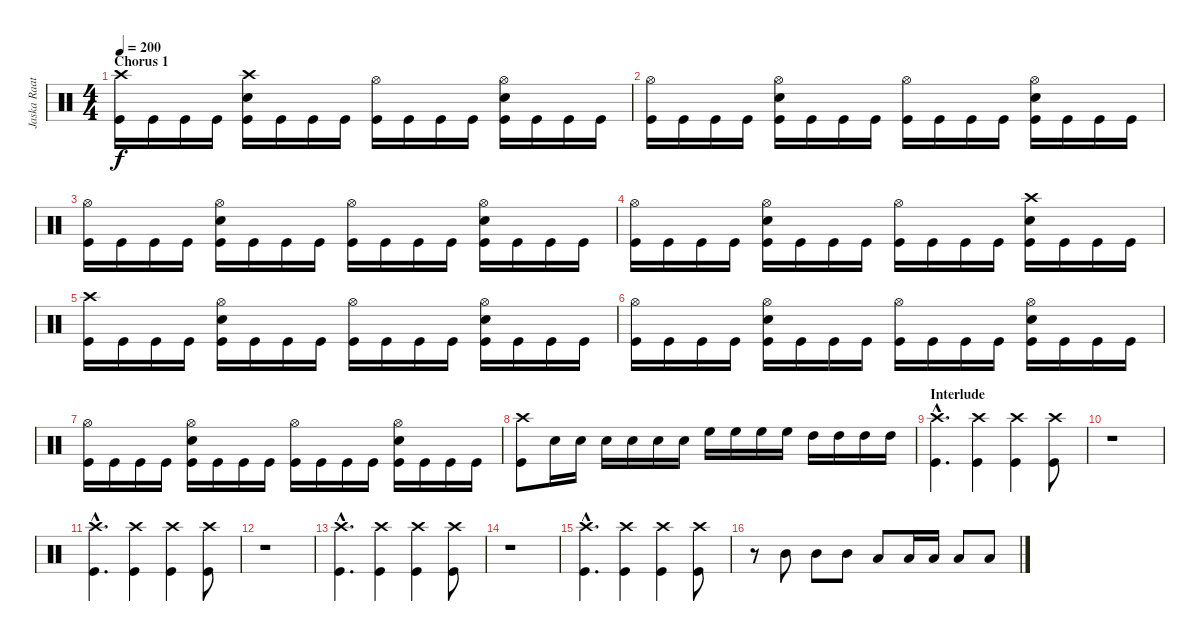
\track ("Jaska Raatikainen" "Jaska Raat") {instrument percussion}
\staff {score}
\articulation defaults
\ts (4 4)
\section ("" "Chorus 1")
\tempo 200
\clef neutral
\ks c
("Crash high (hit)" "Kick (hit)").16{dy f} "Kick (hit)".16 "Kick (hit)".16 "Kick (hit)".16 ("Crash high (hit)" "Snare (hit) 2" "Kick (hit)").16 "Kick (hit)".16 "Kick (hit)".16 "Kick (hit)".16 ("Hi-Hat (open)" "Kick (hit)").16 "Kick (hit)".16 "Kick (hit)".16 "Kick (hit)".16 ("Hi-Hat (open)" "Snare (hit) 2" "Kick (hit)").16 "Kick (hit)".16 "Kick (hit)".16 "Kick (hit)".16 |
("Hi-Hat (open)" "Kick (hit)").16 "Kick (hit)".16 "Kick (hit)".16 "Kick (hit)".16 ("Hi-Hat (open)" "Snare (hit) 2" "Kick (hit)").16 "Kick (hit)".16 "Kick (hit)".16 "Kick (hit)".16 ("Hi-Hat (open)" "Kick (hit)").16 "Kick (hit)".16 "Kick (hit)".16 "Kick (hit)".16 ("Hi-Hat (open)" "Snare (hit) 2" "Kick (hit)").16 "Kick (hit)".16 "Kick (hit)".16 "Kick (hit)".16 |
("Hi-Hat (open)" "Kick (hit)").16 "Kick (hit)".16 "Kick (hit)".16 "Kick (hit)".16 ("Hi-Hat (open)" "Snare (hit) 2" "Kick (hit)").16 "Kick (hit)".16 "Kick (hit)".16 "Kick (hit)".16 ("Hi-Hat (open)" "Kick (hit)").16 "Kick (hit)".16 "Kick (hit)".16 "Kick (hit)".16 ("Hi-Hat (open)" "Snare (hit) 2" "Kick (hit)").16 "Kick (hit)".16 "Kick (hit)".16 "Kick (hit)".16 |
("Hi-Hat (open)" "Kick (hit)").16 "Kick (hit)".16 "Kick (hit)".16 "Kick (hit)".16 ("Hi-Hat (open)" "Snare (hit) 2" "Kick (hit)").16 "Kick (hit)".16 "Kick (hit)".16 "Kick (hit)".16 ("Hi-Hat (open)" "Kick (hit)").16 "Kick (hit)".16 "Kick (hit)".16 "Kick (hit)".16 ("Crash high (hit)" "Snare (hit) 2" "Kick (hit)").16 "Kick (hit)".16 "Kick (hit)".16 "Kick (hit)".16 |
("Crash high (hit)" "Kick (hit)").16 "Kick (hit)".16 "Kick (hit)".16 "Kick (hit)".16 ("Hi-Hat (open)" "Snare (hit) 2" "Kick (hit)").16 "Kick (hit)".16 "Kick (hit)".16 "Kick (hit)".16 ("Hi-Hat (open)" "Kick (hit)").16 "Kick (hit)".16 "Kick (hit)".16 "Kick (hit)".16 ("Hi-Hat (open)" "Snare (hit) 2" "Kick (hit)").16 "Kick (hit)".16 "Kick (hit)".16 "Kick (hit)".16 |
("Hi-Hat (open)" "Kick (hit)").16 "Kick (hit)".16 "Kick (hit)".16 "Kick (hit)".16 ("Hi-Hat (open)" "Snare (hit) 2" "Kick (hit)").16 "Kick (hit)".16 "Kick (hit)".16 "Kick (hit)".16 ("Hi-Hat (open)" "Kick (hit)").16 "Kick (hit)".16 "Kick (hit)".16 "Kick (hit)".16 ("Hi-Hat (open)" "Snare (hit) 2" "Kick (hit)").16 "Kick (hit)".16 "Kick (hit)".16 "Kick (hit)".16 |
("Hi-Hat (open)" "Kick (hit)").16 "Kick (hit)".16 "Kick (hit)".16 "Kick (hit)".16 ("Hi-Hat (open)" "Snare (hit) 2" "Kick (hit)").16 "Kick (hit)".16 "Kick (hit)".16 "Kick (hit)".16 ("Hi-Hat (open)" "Kick (hit)").16 "Kick (hit)".16 "Kick (hit)".16 "Kick (hit)".16 ("Hi-Hat (open)" "Snare (hit) 2" "Kick (hit)").16 "Kick (hit)".16 "Kick (hit)".16 "Kick (hit)".16 |
("Crash high (hit)" "Kick (hit)").8 "Snare (hit) 2".16 "Snare (hit) 2".16 "Snare (hit) 2".16 "Snare (hit) 2".16 "Snare (hit) 2".16 "Snare (hit) 2".16 "High Floor Tom (hit)".16 "High Floor Tom (hit)".16 "High Floor Tom (hit)".16 "High Floor Tom (hit)".16 "High Tom (hit)".16 "High Tom (hit)".16 "High Tom (hit)".16 "High Tom (hit)".16 |
\section ("" "Interlude")
("Crash high (hit)"{hac} "Kick (hit)"{hac}).4{d} ("Crash high (hit)" "Kick (hit)").4 ("Crash high (hit)" "Kick (hit)").4 ("Crash high (hit)" "Kick (hit)").8 |
r.1 |
("Crash high (hit)"{hac} "Kick (hit)"{hac}).4{d} ("Crash high (hit)" "Kick (hit)").4 ("Crash high (hit)" "Kick (hit)").4 ("Crash high (hit)" "Kick (hit)").8 |
r.1 |
("Crash high (hit)"{hac} "Kick (hit)"{hac}).4{d} ("Crash high (hit)" "Kick (hit)").4 ("Crash high (hit)" "Kick (hit)").4 ("Crash high (hit)" "Kick (hit)").8 |
r.1 |
("Crash high (hit)"{hac} "Kick (hit)"{hac}).4{d} ("Crash high (hit)" "Kick (hit)").4 ("Crash high (hit)" "Kick (hit)").4 ("Crash high (hit)" "Kick (hit)").8 |
r.8 "Mid Tom (hit)".8 "Mid Tom (hit)".8 "Mid Tom (hit)".8 "Low Tom (hit)".8 "Low Tom (hit)".16 "Low Tom (hit)".16 "Low Tom (hit)".8 "Low Tom (hit)".8
